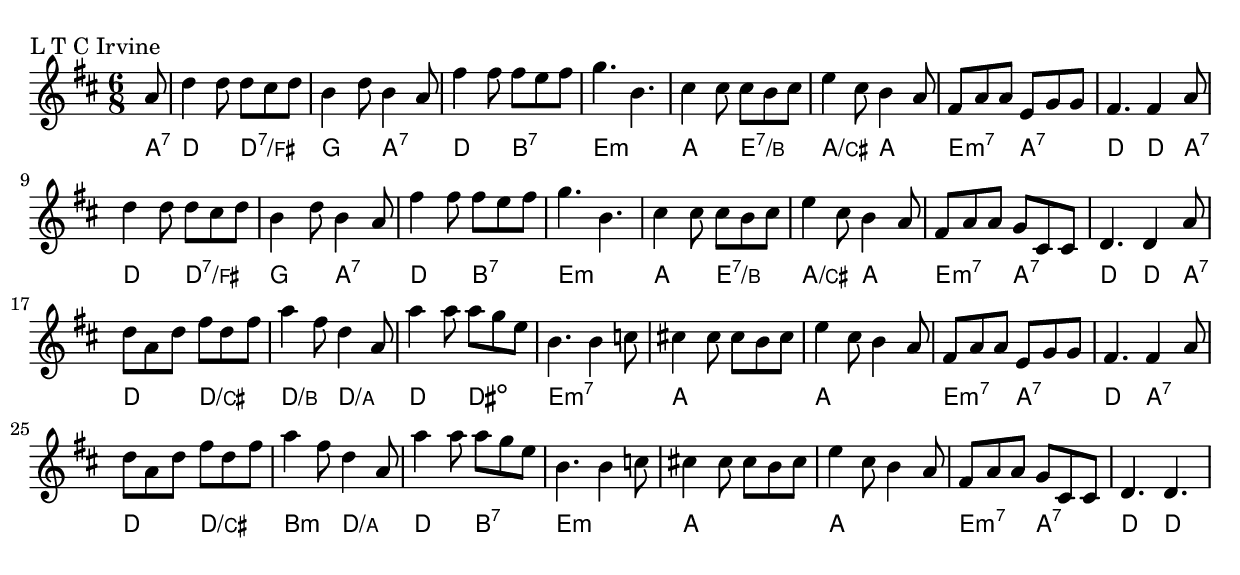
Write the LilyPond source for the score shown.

\version "2.22.0"

\include "../helpers/preamble.ly"

\score {
    \relative c'' {
        <<
        {
            \clef treble
            \key d \major
            \time 6/8
            \partial 8 a8 |
            d4 d8 d cs d | b4 d8 b4 a8 | fs'4 fs8 fs e fs | g4. b,4. |
            cs4 cs8 cs b cs | e4 cs8 b4 a8 | fs a a e g g | fs4. fs4 a8 |
            d4 d8 d cs d | b4 d8 b4 a8 | fs'4 fs8 fs e fs | g4. b,4. |
            cs4 cs8 cs b cs | e4 cs8 b4 a8 | fs a a g cs, cs | d4. d4 a'8 |
            d a d fs d fs | a4 fs8 d4 a8 | a'4 a8 a g e8 | b4. b4 c8 |
            cs!4 cs8 cs b cs | e4 cs8 b4 a8 | fs a a e g g | fs4. fs4 a8 |
            d8 a d fs d fs | a4 fs8 d4 a8 | a'4 a8 a g e8 | b4. b4 c8 |
            cs!4 cs8 cs b cs | e4 cs8 b4 a8 | fs a a g cs, cs | d4. d4. |
        }
        \chords {
            \partial 8 a8:7 |
            d4. d:7/fs | g a:7 | d b:7 | e2.:m | a4. e:7/b | a/cs a | e:m7 a:7 | d d4 a8:7 |
            d4. d:7/fs | g a:7 | d b:7 | e2.:m | a4. e:7/b | a/cs a | e:m7 a:7 | d d4 a8:7 |
            d4. d/cs | d/b d/a | d ds:dim | e2.:m7 | a | a | e4.:m7 a:7 | d a:7 |
            d4. d/cs | b:m d/a | d b:7 | e2.:m | a | a | e4.:m7 a:7 | d d | 

        }
        >>
    }
    \header {
        piece = "L T C Irvine"
        opus = ""
    }
}

